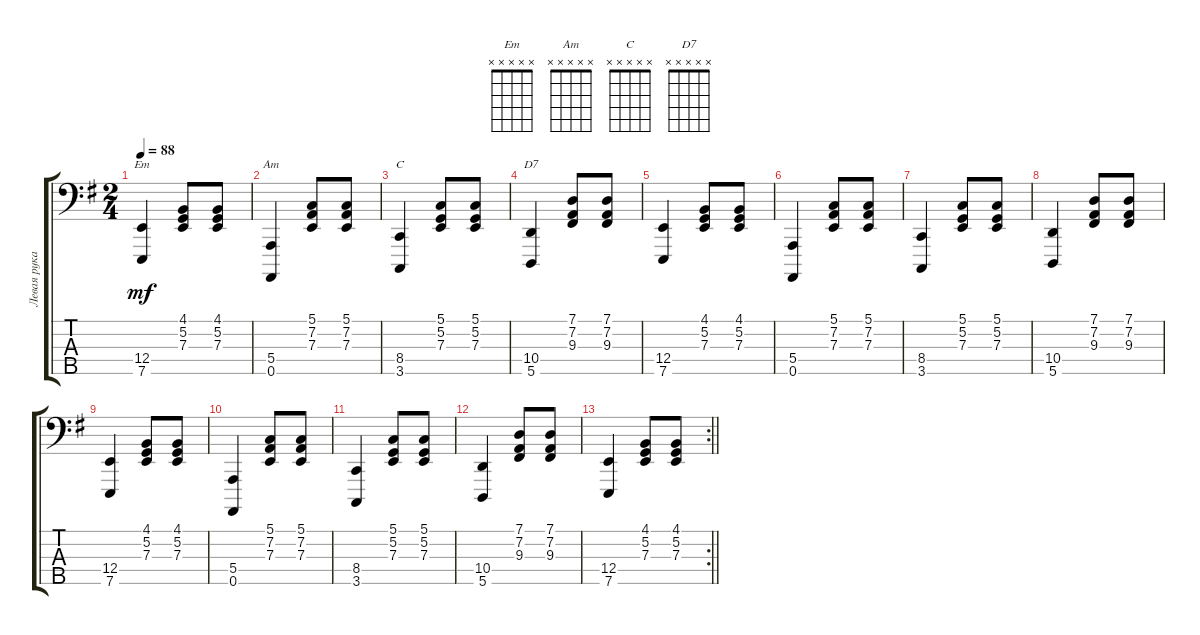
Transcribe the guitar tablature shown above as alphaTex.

\track ("Левая рука" "Левая рука") {instrument acousticgrandpiano}
\staff {score tabs}
\tuning (G2 D2 A1 E1 A0) {hide}
\chord ("Em" x x x x x)
\chord ("Am" x x x x x)
\chord ("C" x x x x x)
\chord ("D7" x x x x x)
\ts (2 4)
\tempo 88
\clef f4
\ks g
(12.4 7.5).4{ch "Em" dy mf} (4.1 5.2 7.3).8 (4.1 5.2 7.3).8 |
(5.4 0.5).4{ch "Am"} (5.1 7.2 7.3).8 (5.1 7.2 7.3).8 |
(8.4 3.5).4{ch "C"} (5.1 5.2 7.3).8 (5.1 5.2 7.3).8 |
(10.4 5.5).4{ch "D7"} (7.1 7.2 9.3).8 (7.1 7.2 9.3).8 |
(12.4 7.5).4 (4.1 5.2 7.3).8 (4.1 5.2 7.3).8 |
(5.4 0.5).4 (5.1 7.2 7.3).8 (5.1 7.2 7.3).8 |
(8.4 3.5).4 (5.1 5.2 7.3).8 (5.1 5.2 7.3).8 |
(10.4 5.5).4 (7.1 7.2 9.3).8 (7.1 7.2 9.3).8 |
(12.4 7.5).4 (4.1 5.2 7.3).8 (4.1 5.2 7.3).8 |
(5.4 0.5).4 (5.1 7.2 7.3).8 (5.1 7.2 7.3).8 |
(8.4 3.5).4 (5.1 5.2 7.3).8 (5.1 5.2 7.3).8 |
(10.4 5.5).4 (7.1 7.2 9.3).8 (7.1 7.2 9.3).8 |
\rc 2
\barLineRight lightlight
(12.4 7.5).4 (4.1 5.2 7.3).8 (4.1 5.2 7.3).8
